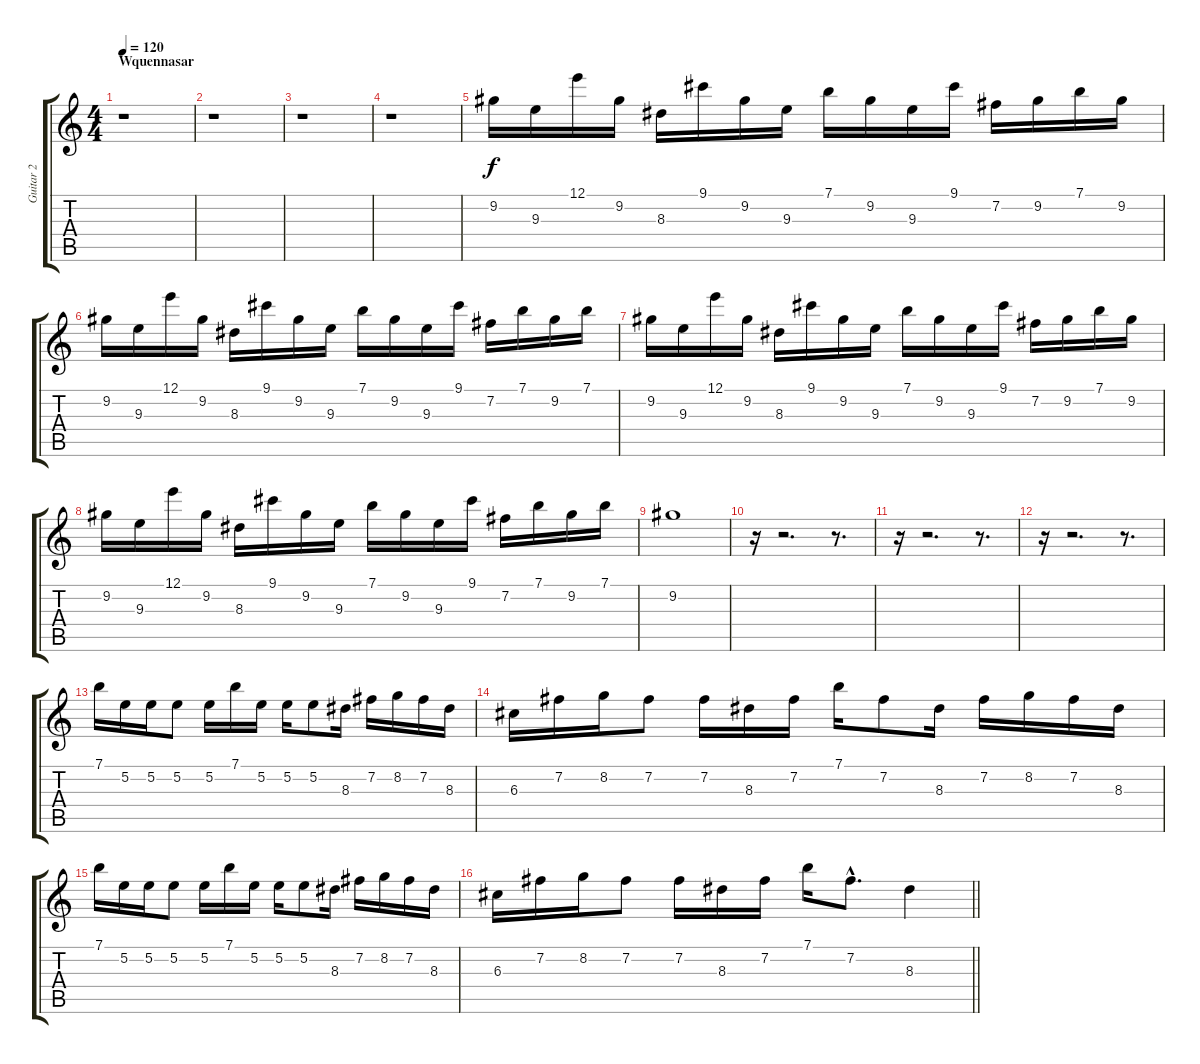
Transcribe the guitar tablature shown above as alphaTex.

\track ("Guitar 2" "Guitar 2") {instrument overdrivenguitar}
\staff {score tabs}
\tuning (E4 B3 G3 D3 A2 E2) {hide}
\ts (4 4)
\section ("" "Wquennasar")
\tempo 120
\clef g2
\ks c
r.1{dy f} |
r.1 |
r.1 |
r.1 |
9.2.16 9.3.16 12.1.16 9.2.16 8.3.16 9.1.16 9.2.16 9.3.16 7.1.16 9.2.16 9.3.16 9.1.16 7.2.16 9.2.16 7.1.16 9.2.16 |
9.2.16 9.3.16 12.1.16 9.2.16 8.3.16 9.1.16 9.2.16 9.3.16 7.1.16 9.2.16 9.3.16 9.1.16 7.2.16 7.1.16 9.2.16 7.1.16 |
9.2.16 9.3.16 12.1.16 9.2.16 8.3.16 9.1.16 9.2.16 9.3.16 7.1.16 9.2.16 9.3.16 9.1.16 7.2.16 9.2.16 7.1.16 9.2.16 |
9.2.16 9.3.16 12.1.16 9.2.16 8.3.16 9.1.16 9.2.16 9.3.16 7.1.16 9.2.16 9.3.16 9.1.16 7.2.16 7.1.16 9.2.16 7.1.16 |
9.2.1 |
r.16 r.2{d} r.8{d} |
r.16 r.2{d} r.8{d} |
r.16 r.2{d} r.8{d} |
7.1.16 5.2.16 5.2.16 5.2.8 5.2.16 7.1.16 5.2.16 5.2.16 5.2.8 8.3.16 7.2.16 8.2.16 7.2.16 8.3.16 |
6.3.16 7.2.16 8.2.16 7.2.8 7.2.16 8.3.16 7.2.16 7.1.16 7.2.8 8.3.16 7.2.16 8.2.16 7.2.16 8.3.16 |
7.1.16 5.2.16 5.2.16 5.2.8 5.2.16 7.1.16 5.2.16 5.2.16 5.2.8 8.3.16 7.2.16 8.2.16 7.2.16 8.3.16 |
\barLineRight lightlight
6.3.16 7.2.16 8.2.16 7.2.8 7.2.16 8.3.16 7.2.16 7.1.16 7.2{hac}.8{d} 8.3.4
